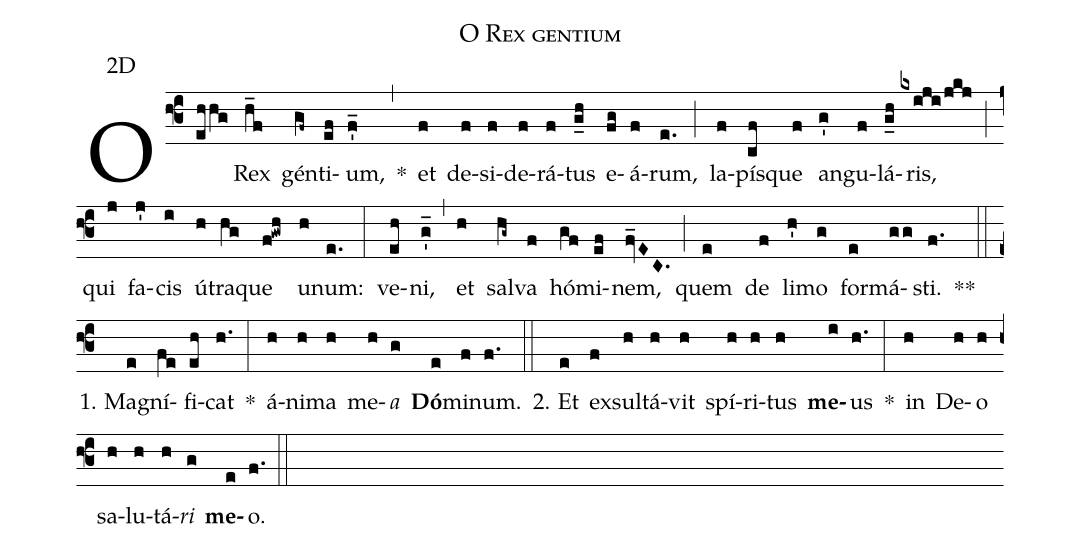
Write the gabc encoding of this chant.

name:O Rex gentium;
office-part:Antiphona;
mode:2;
annotation:2D;
%%
(f3) O(ehhg) Rex(h_f) gén(gf~)ti(ef)um,(f'_) *(,) et(f) de(f)si(f)de(f)rá(f)tus(g_h) e(fg)á(f)rum,(e.) (;) la(f)pí(cf)sque(f) an(g')gu(f)lá(g_h)ris,(kxiji/jkj) (;) qui(j) fa(j')cis(i) ú(h)tra(hg)que(f!gwh) u(h)num:(e.) (:) ve(eh)ni,(g'_) (,) et(h) sal(hg~)va(f) hó(gf)mi(ef)nem,(fv_EC.) (;) quem(e) de(f) li(h')mo(g) for(e)má(gg)sti.(f.) **(::)
1. Ma(e)gní(fe)fi(eh)cat(h.) *(:) á(h)ni(h)ma(h) me(h)<i>a</i>(g) <b>Dó</b>(e)mi(f)num.(f.) (::)
2. Et(e) ex(f)sul(h)tá(h)vit(h) spí(h)ri(h)tus(h) <b>me</b>(i)us(h.) *(:) in(h) De(h)o(h) sa(h)lu(h)tá(h)<i>ri</i>(g) <b>me</b>(e)o.(f.) (::)
